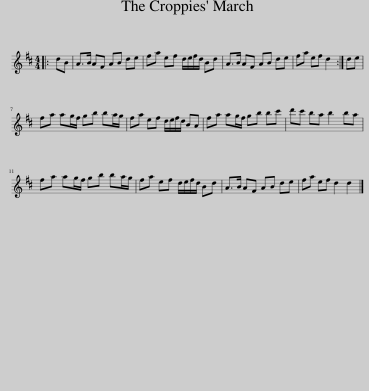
X:1
L:1/8
M:4/4
I:linebreak $
K:D
V:1 treble
V:1
|: dB | A>B AF AB de | fa ef d/e/f/d/ Bd | A>B AF AB de | fa ef d2 :| %5
 de |$ fa ag/f/ gb ba/g/ | fa ef d/e/f/d/ BA | fa ag/f/ gb bc' | d'c' ba b2 ba |$ %10
 fa ag/f/ gb ba/g/ | fa ef d/e/f/d/ Bd | A>B AF AB de | fa ef d2 d2 |] %14
